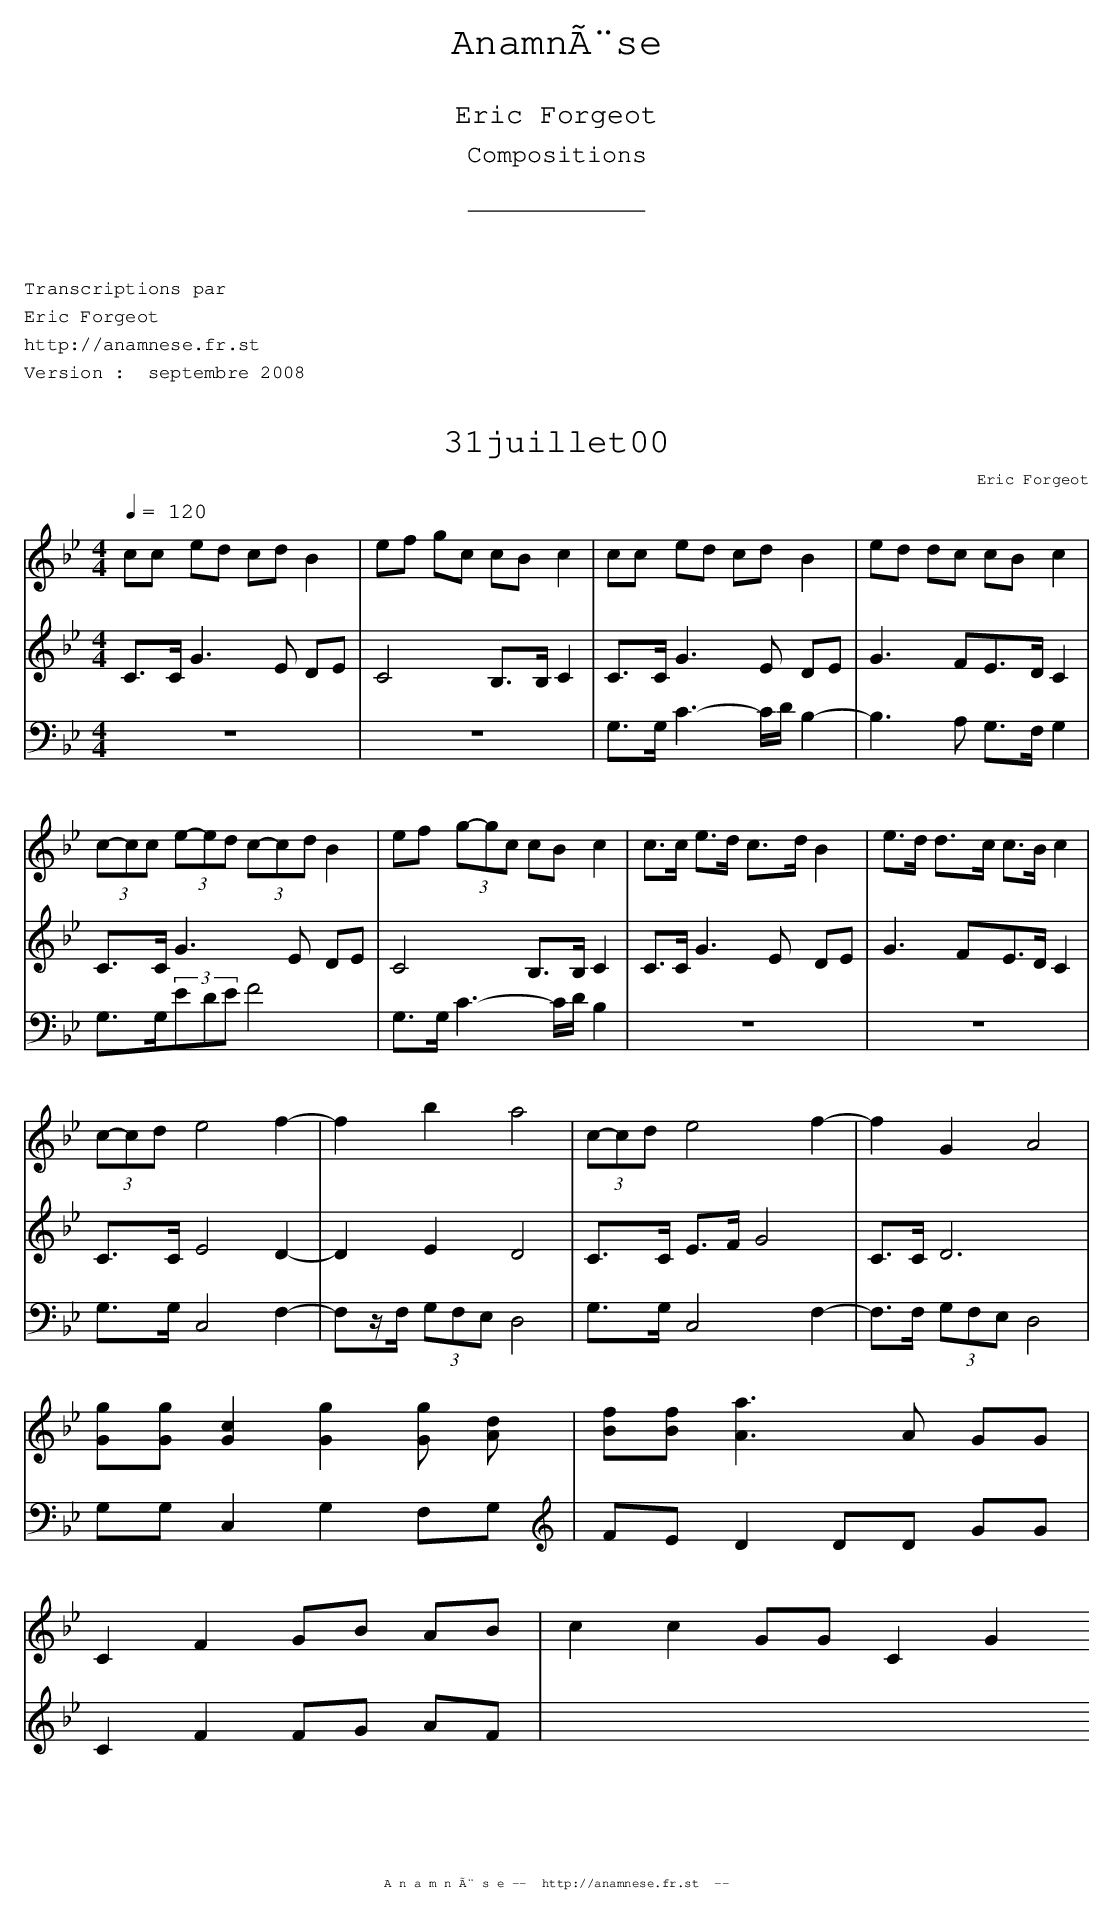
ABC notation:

X:1
T:31juillet00
C:Eric Forgeot
M:4/4
L:1/8
Q:1/4=120
K:Bb
V:1
cc ed cd B2 | ef gc cB c2 | cc ed cd B2 |  ed dc cB c2 |
(3c-cc (3e-ed (3c-cd B2 | ef (3g-gc cB c2 | c>c e>d c>d B2 |  e>d d>c c>B c2 |
(3c-cd e4 f2-|f2 b2 a4 | (3c-cd e4 f2-|f2 G2 A4 |
[Gg][Gg] [G2c2] [G2g2] [Gg] [Ad] | [Bf][Bf] [A3a3] A GG |
C2F2 GB AB | c2 c2 GG C2 G2
V:2
C>C G3E DE     | C4 B,>B,C2     | C>C G3E DE     | G3 FE>D C2     |
C>C G3E DE     | C4 B,>B,C2 | C>C G3E DE     | G3 FE>D C2 |
C>C E4 D2-|D2 E2 D4 | C>C E>F G4 | C>C D6 |
V:3
z8             |z8              | G,>G, C3-C/D/ B,2-| B,3 A, G,>F, G,2 |
G,>G,(3EDE F4 | G,>G, C3-C/D/ B,2|z8       |z8             |
G,>G, C,4 F,2-|F,z/F,/ (3G,F,E, D,4 | G,>G, C,4 F,2-|F,>F, (3G,F,E, D,4 |
G,G, C,2 G,2 F,G, | FE D2 DD GG | C2 F2 FG AF |  %repet
